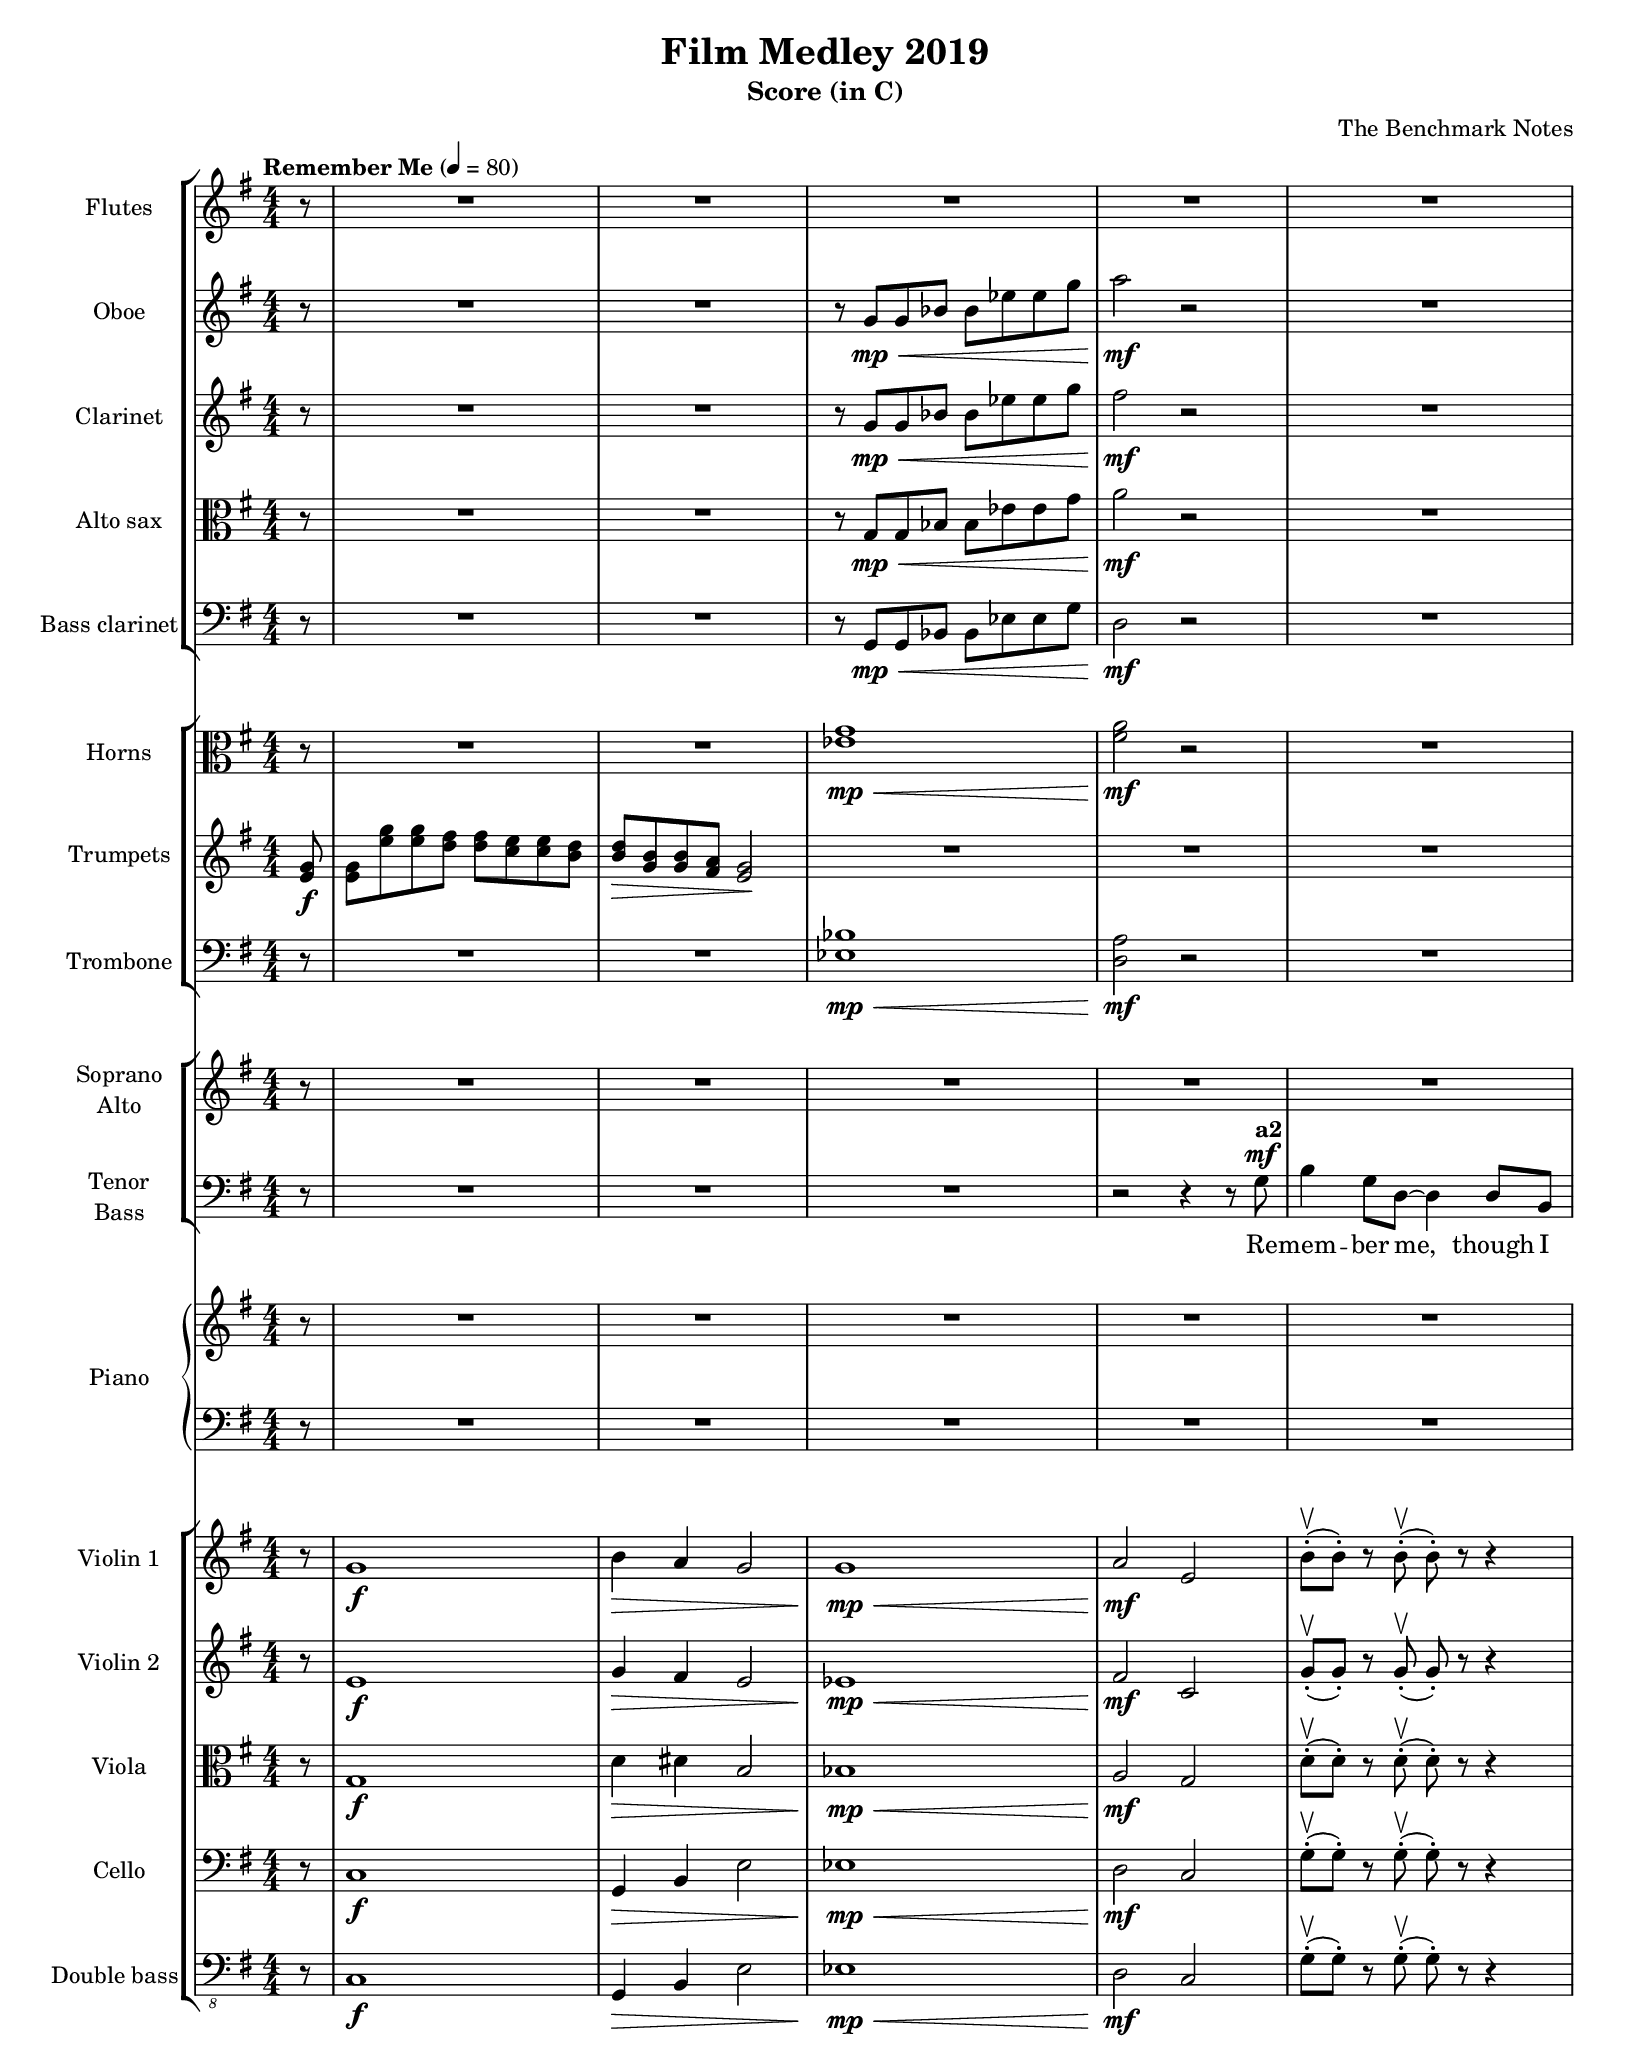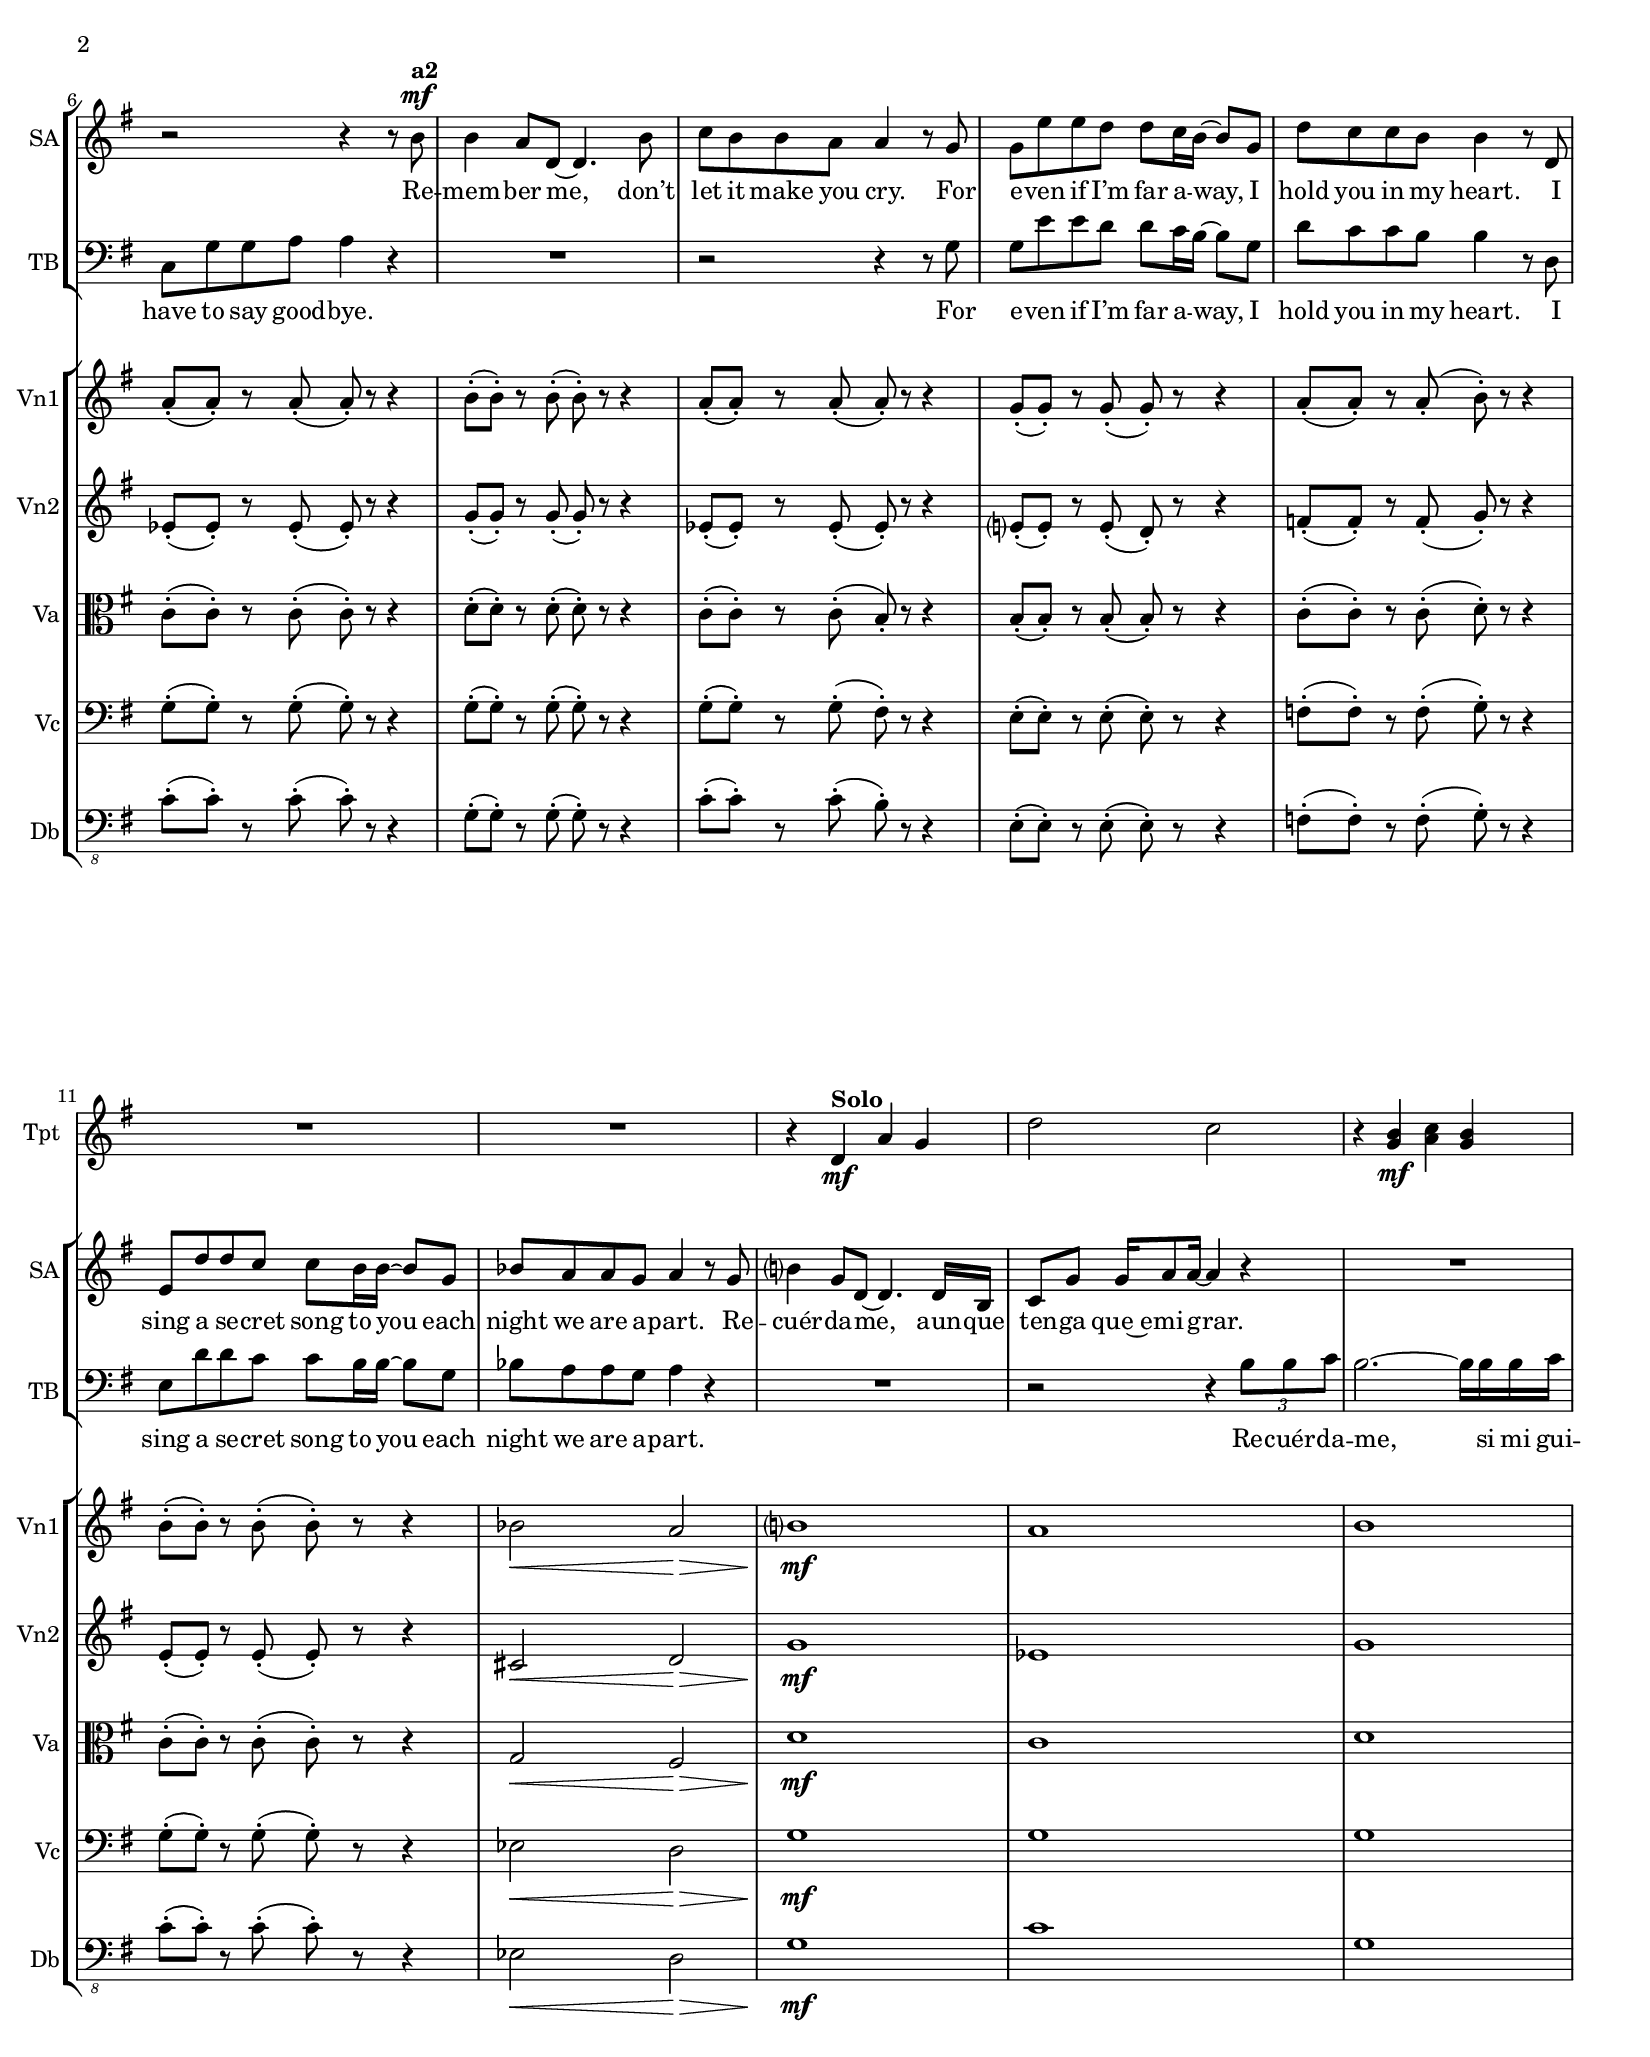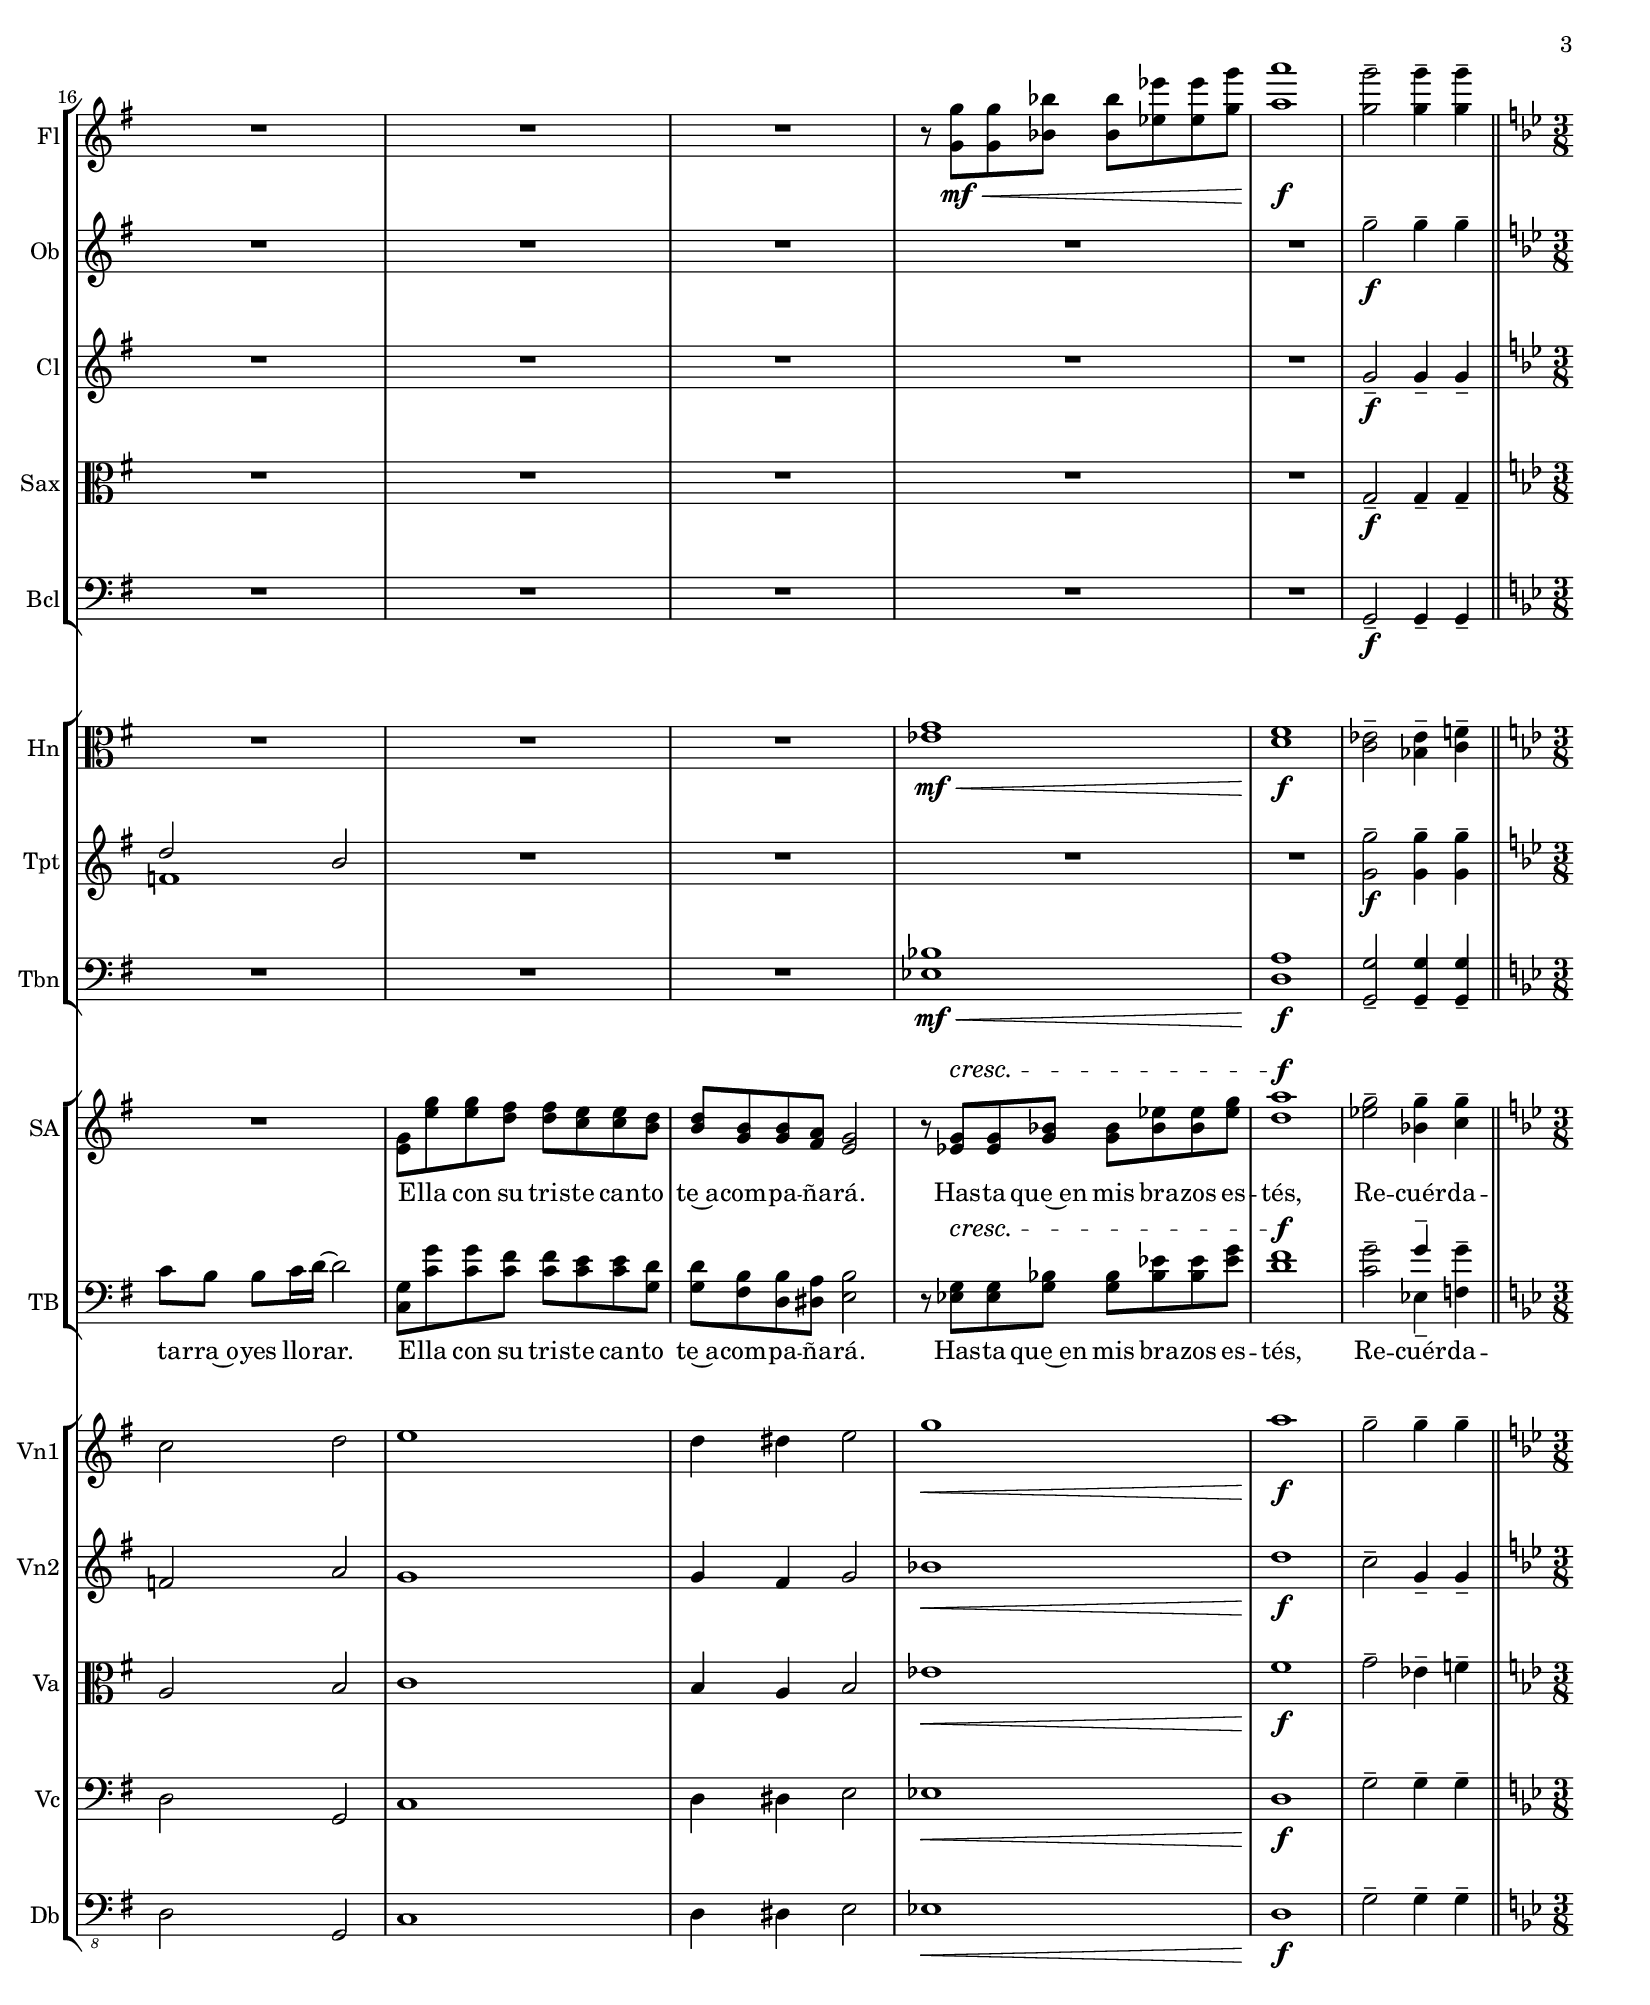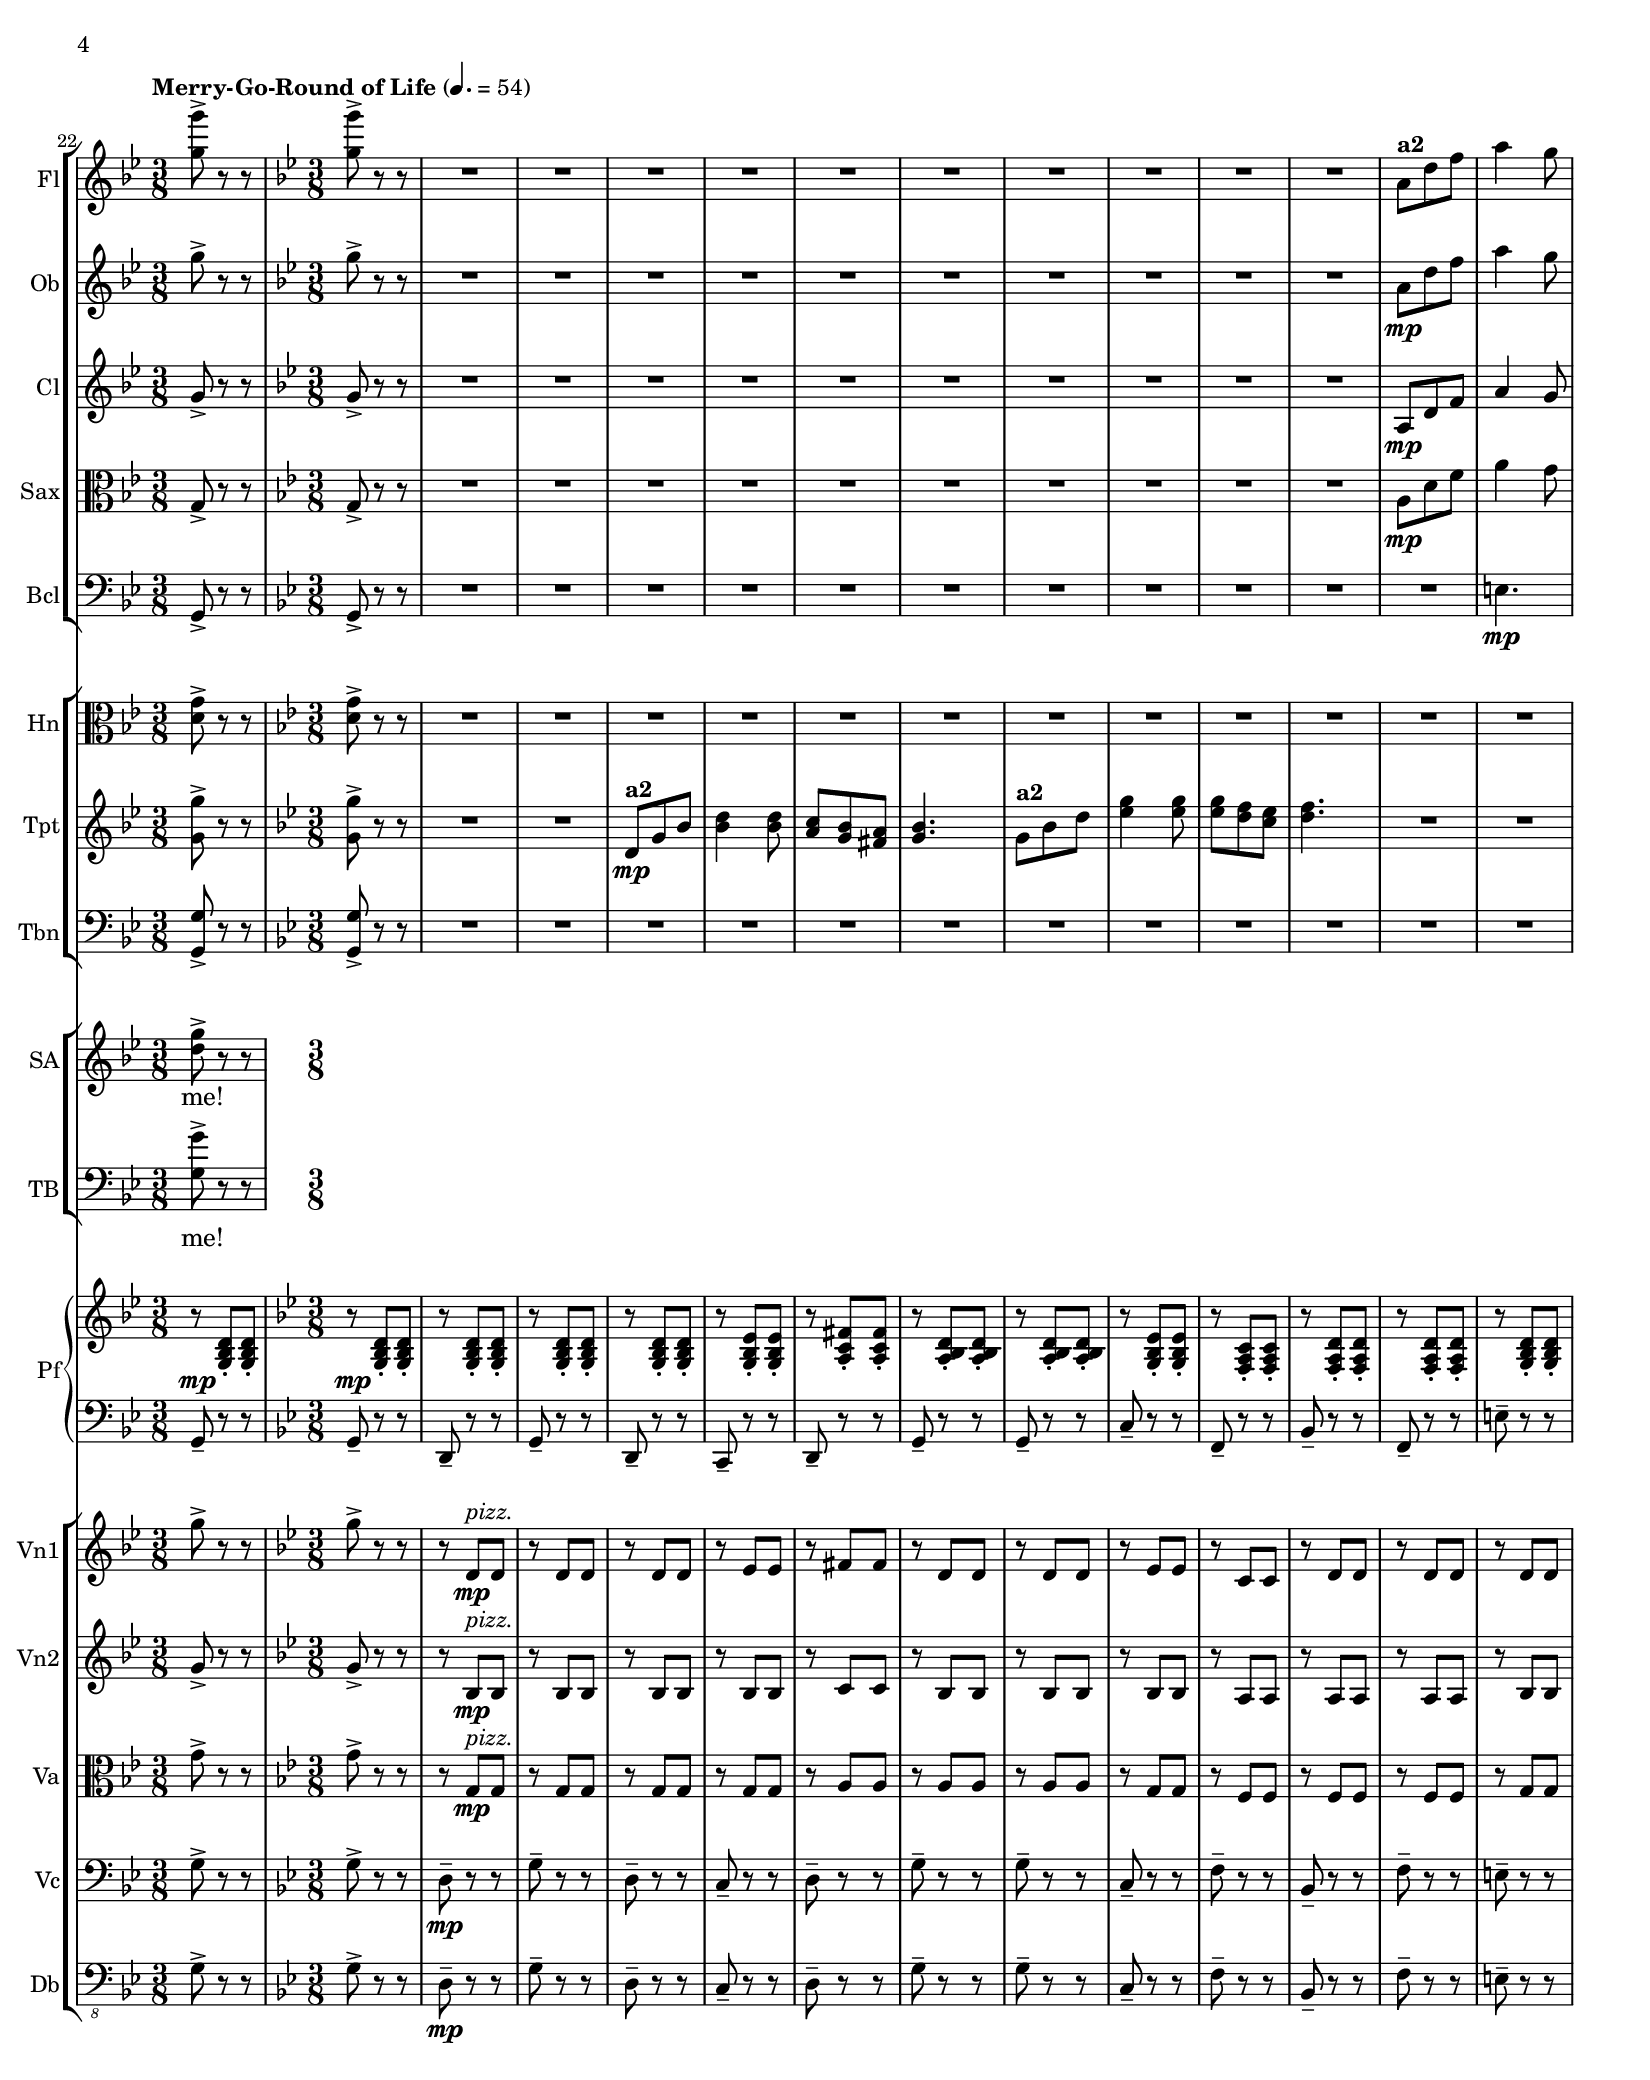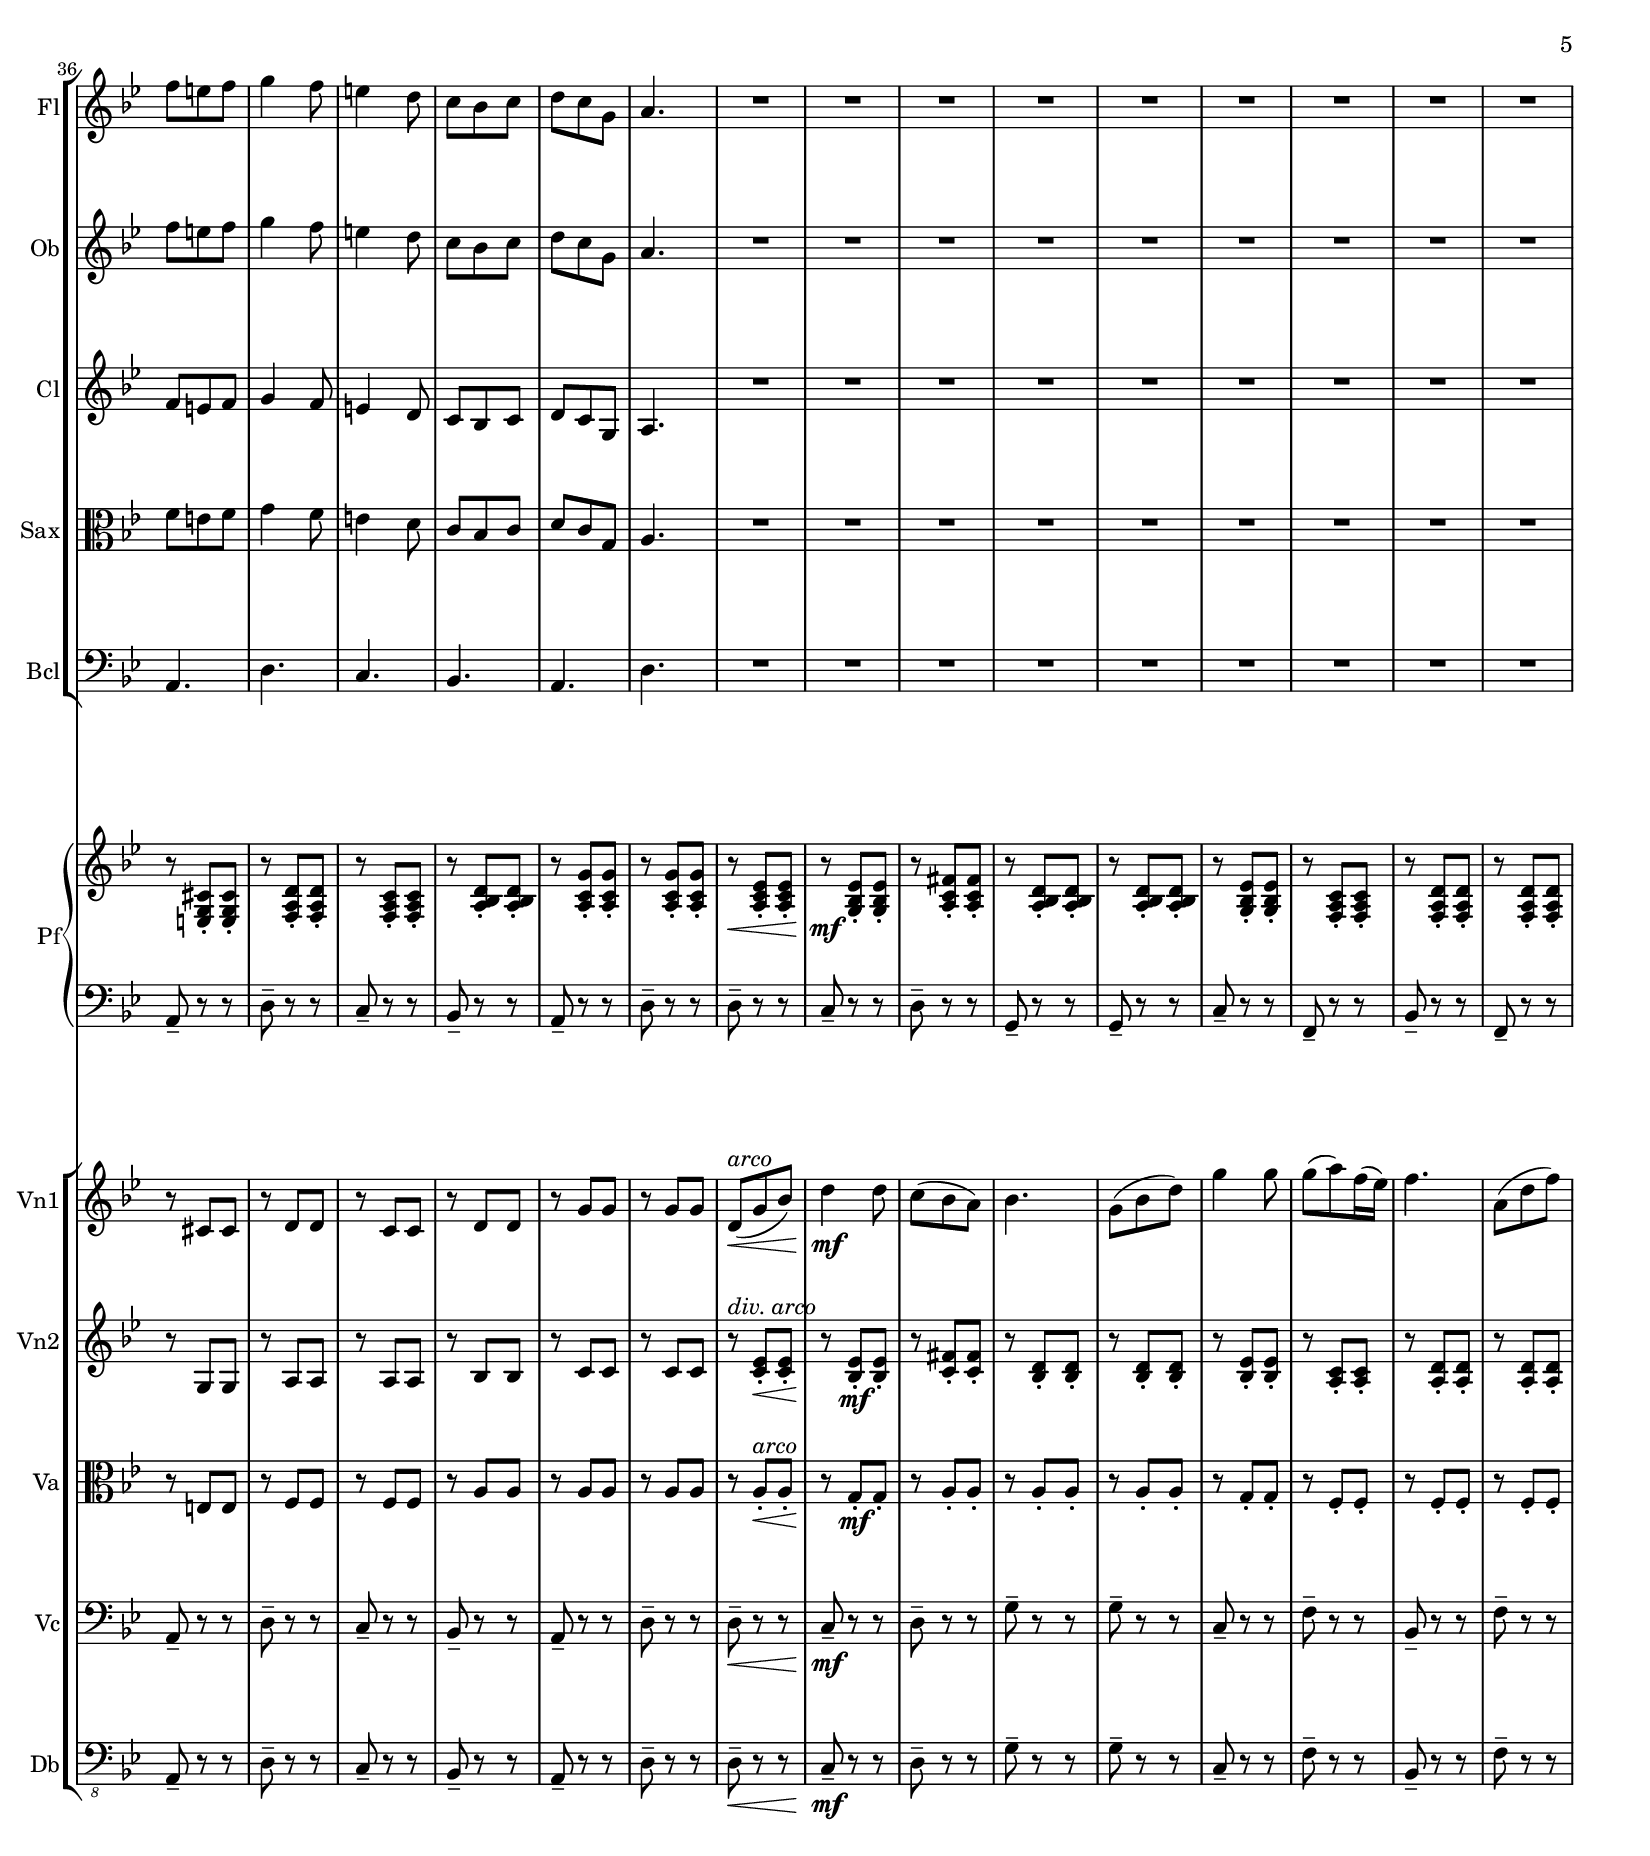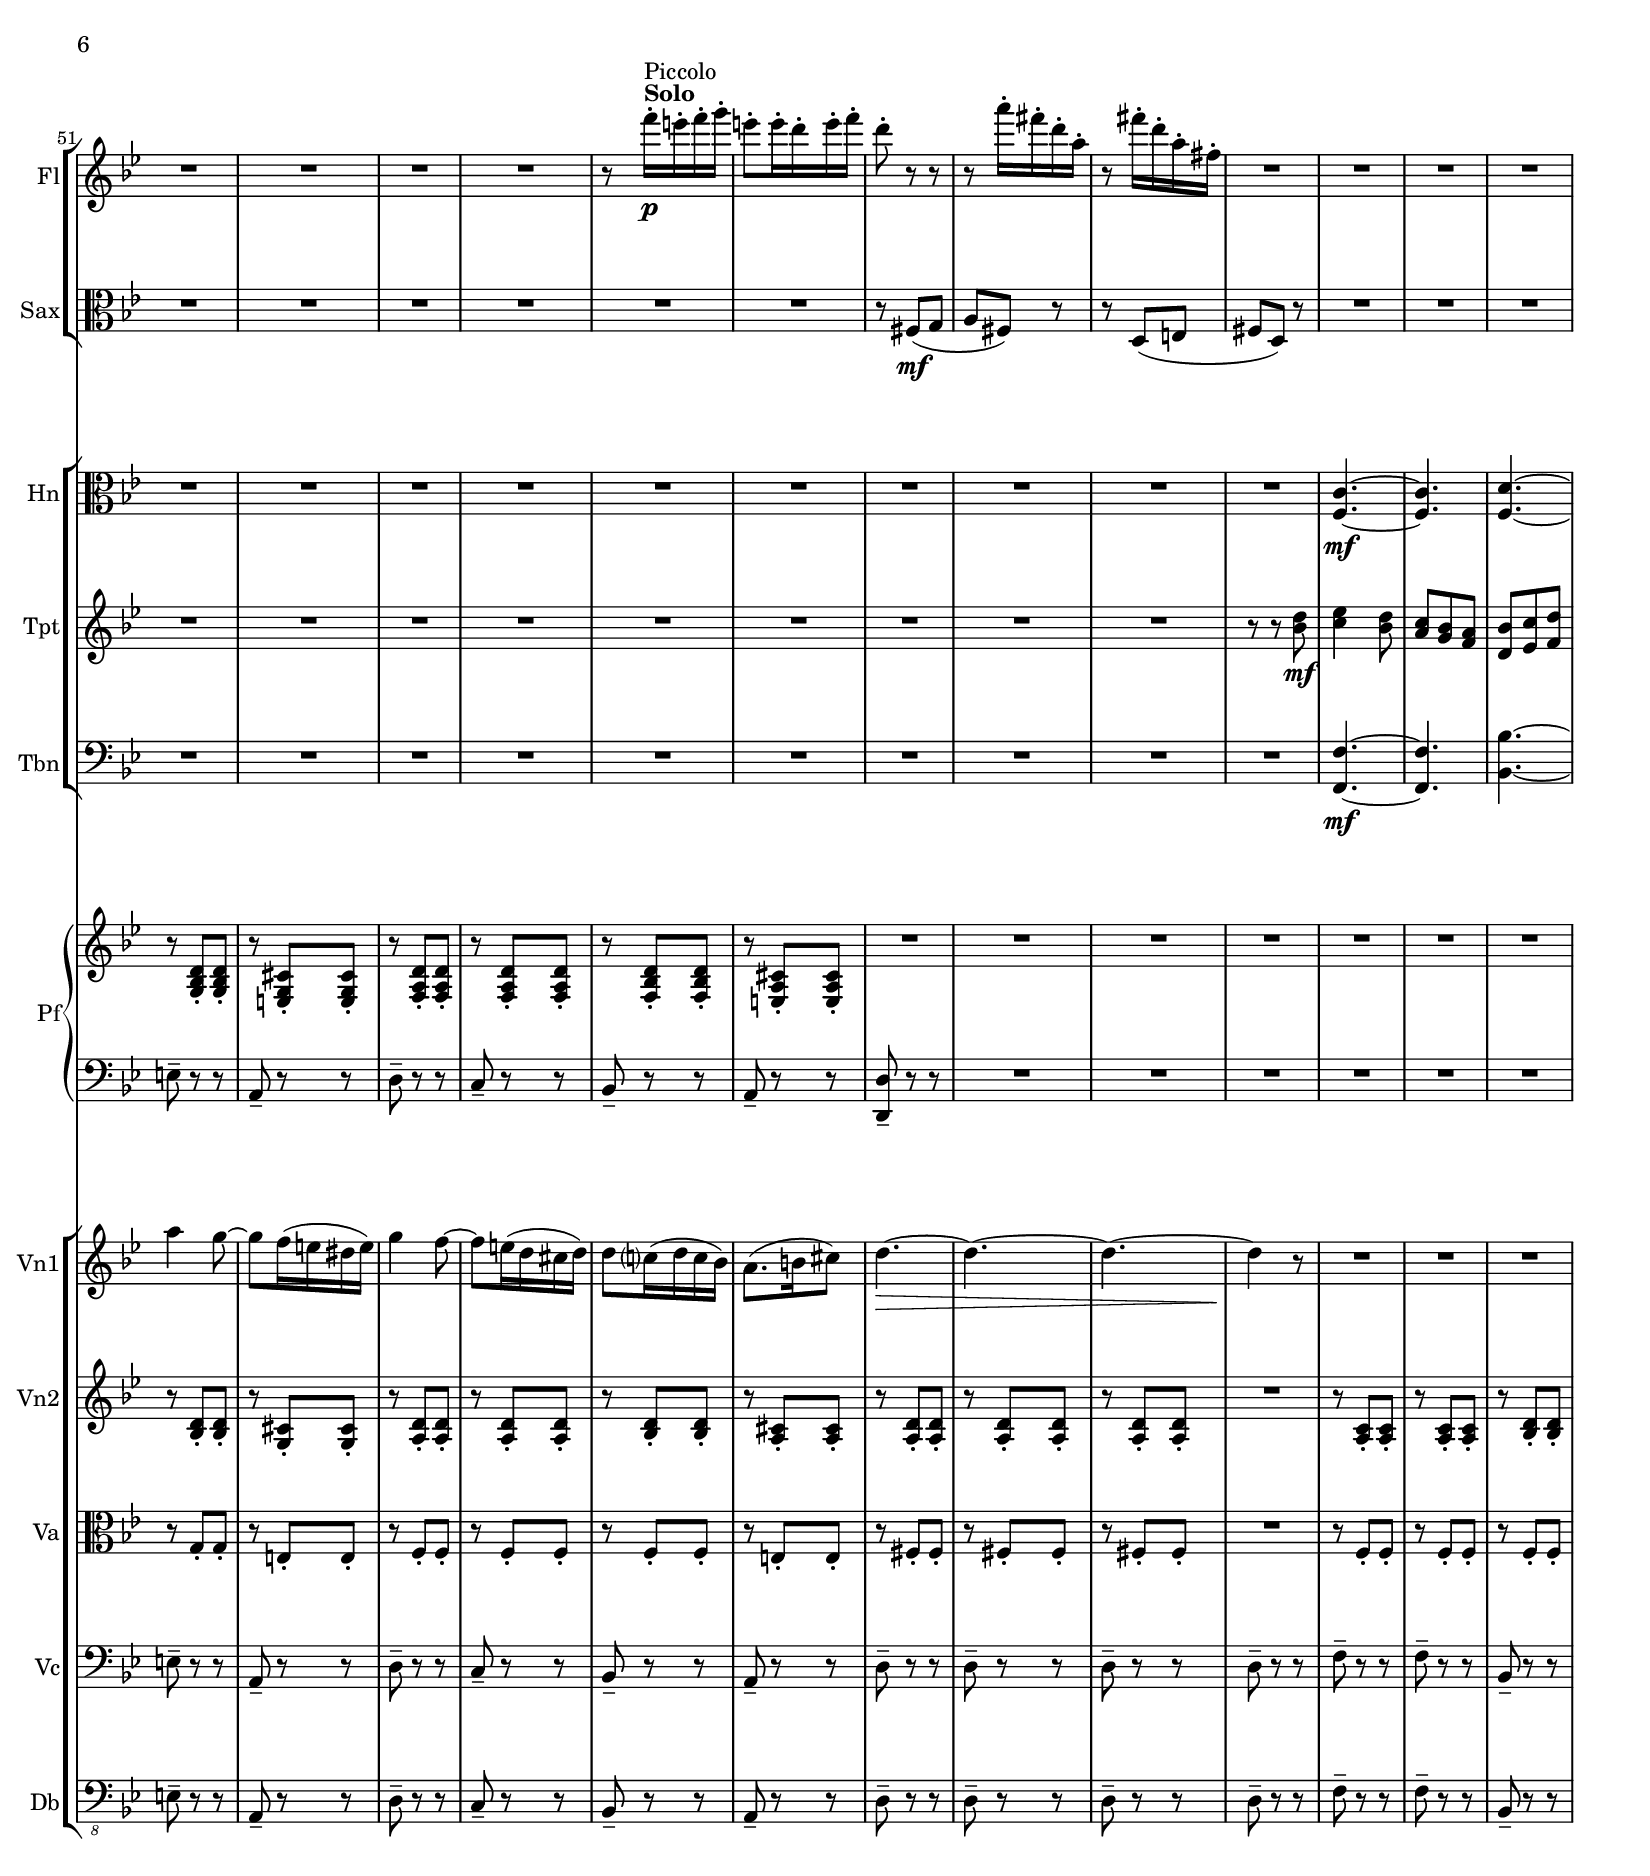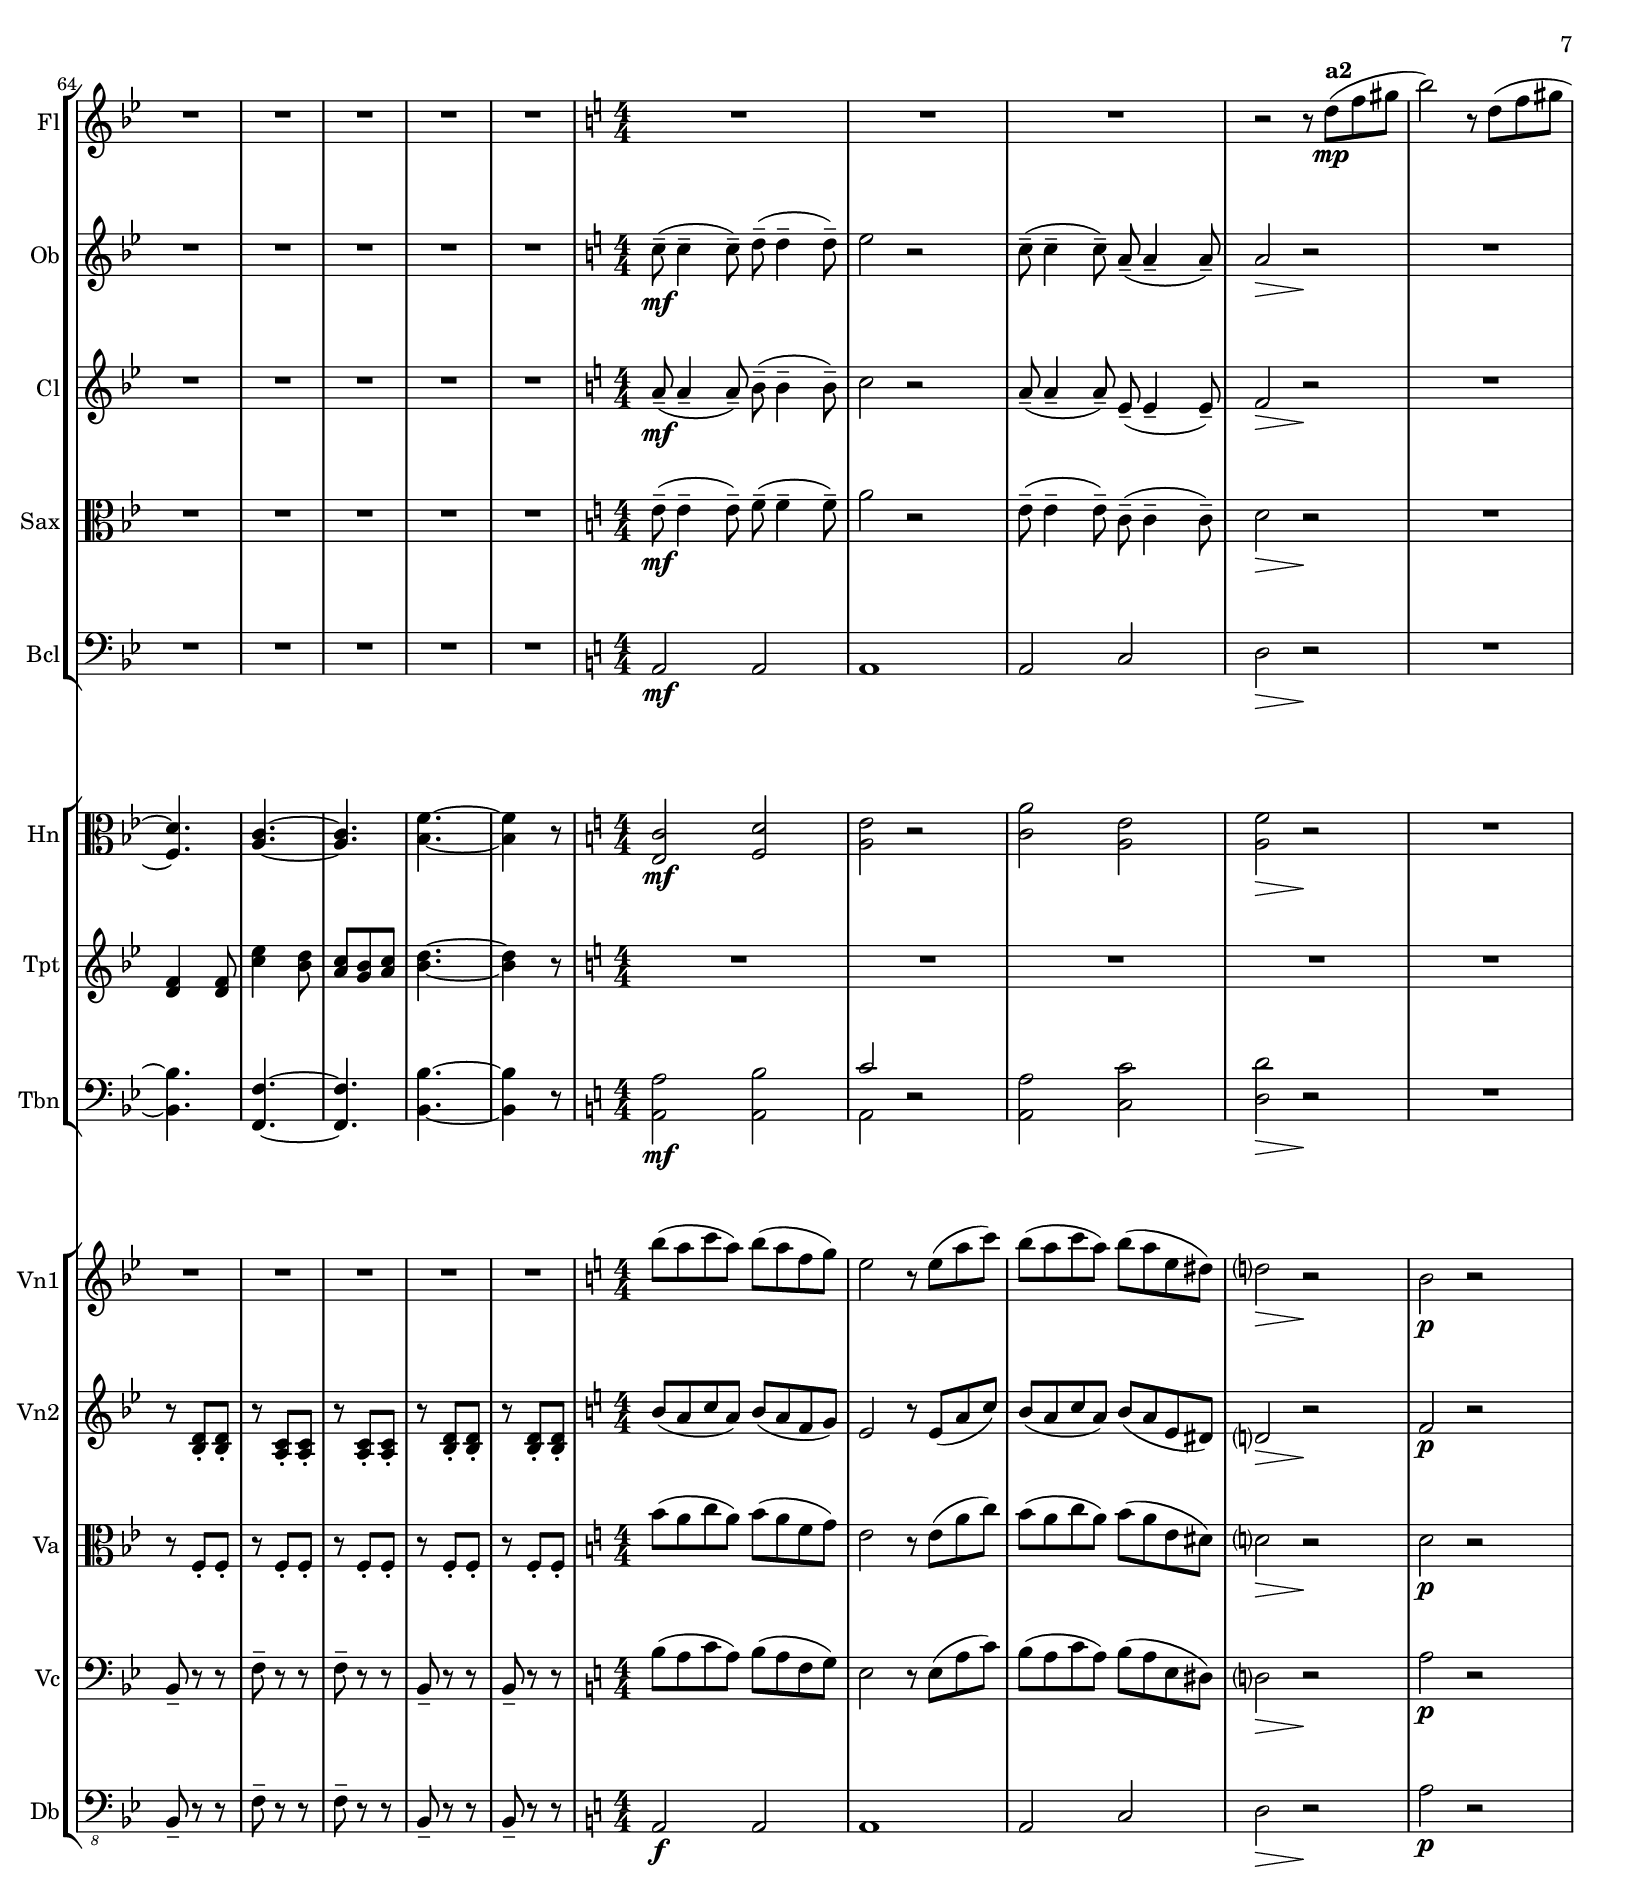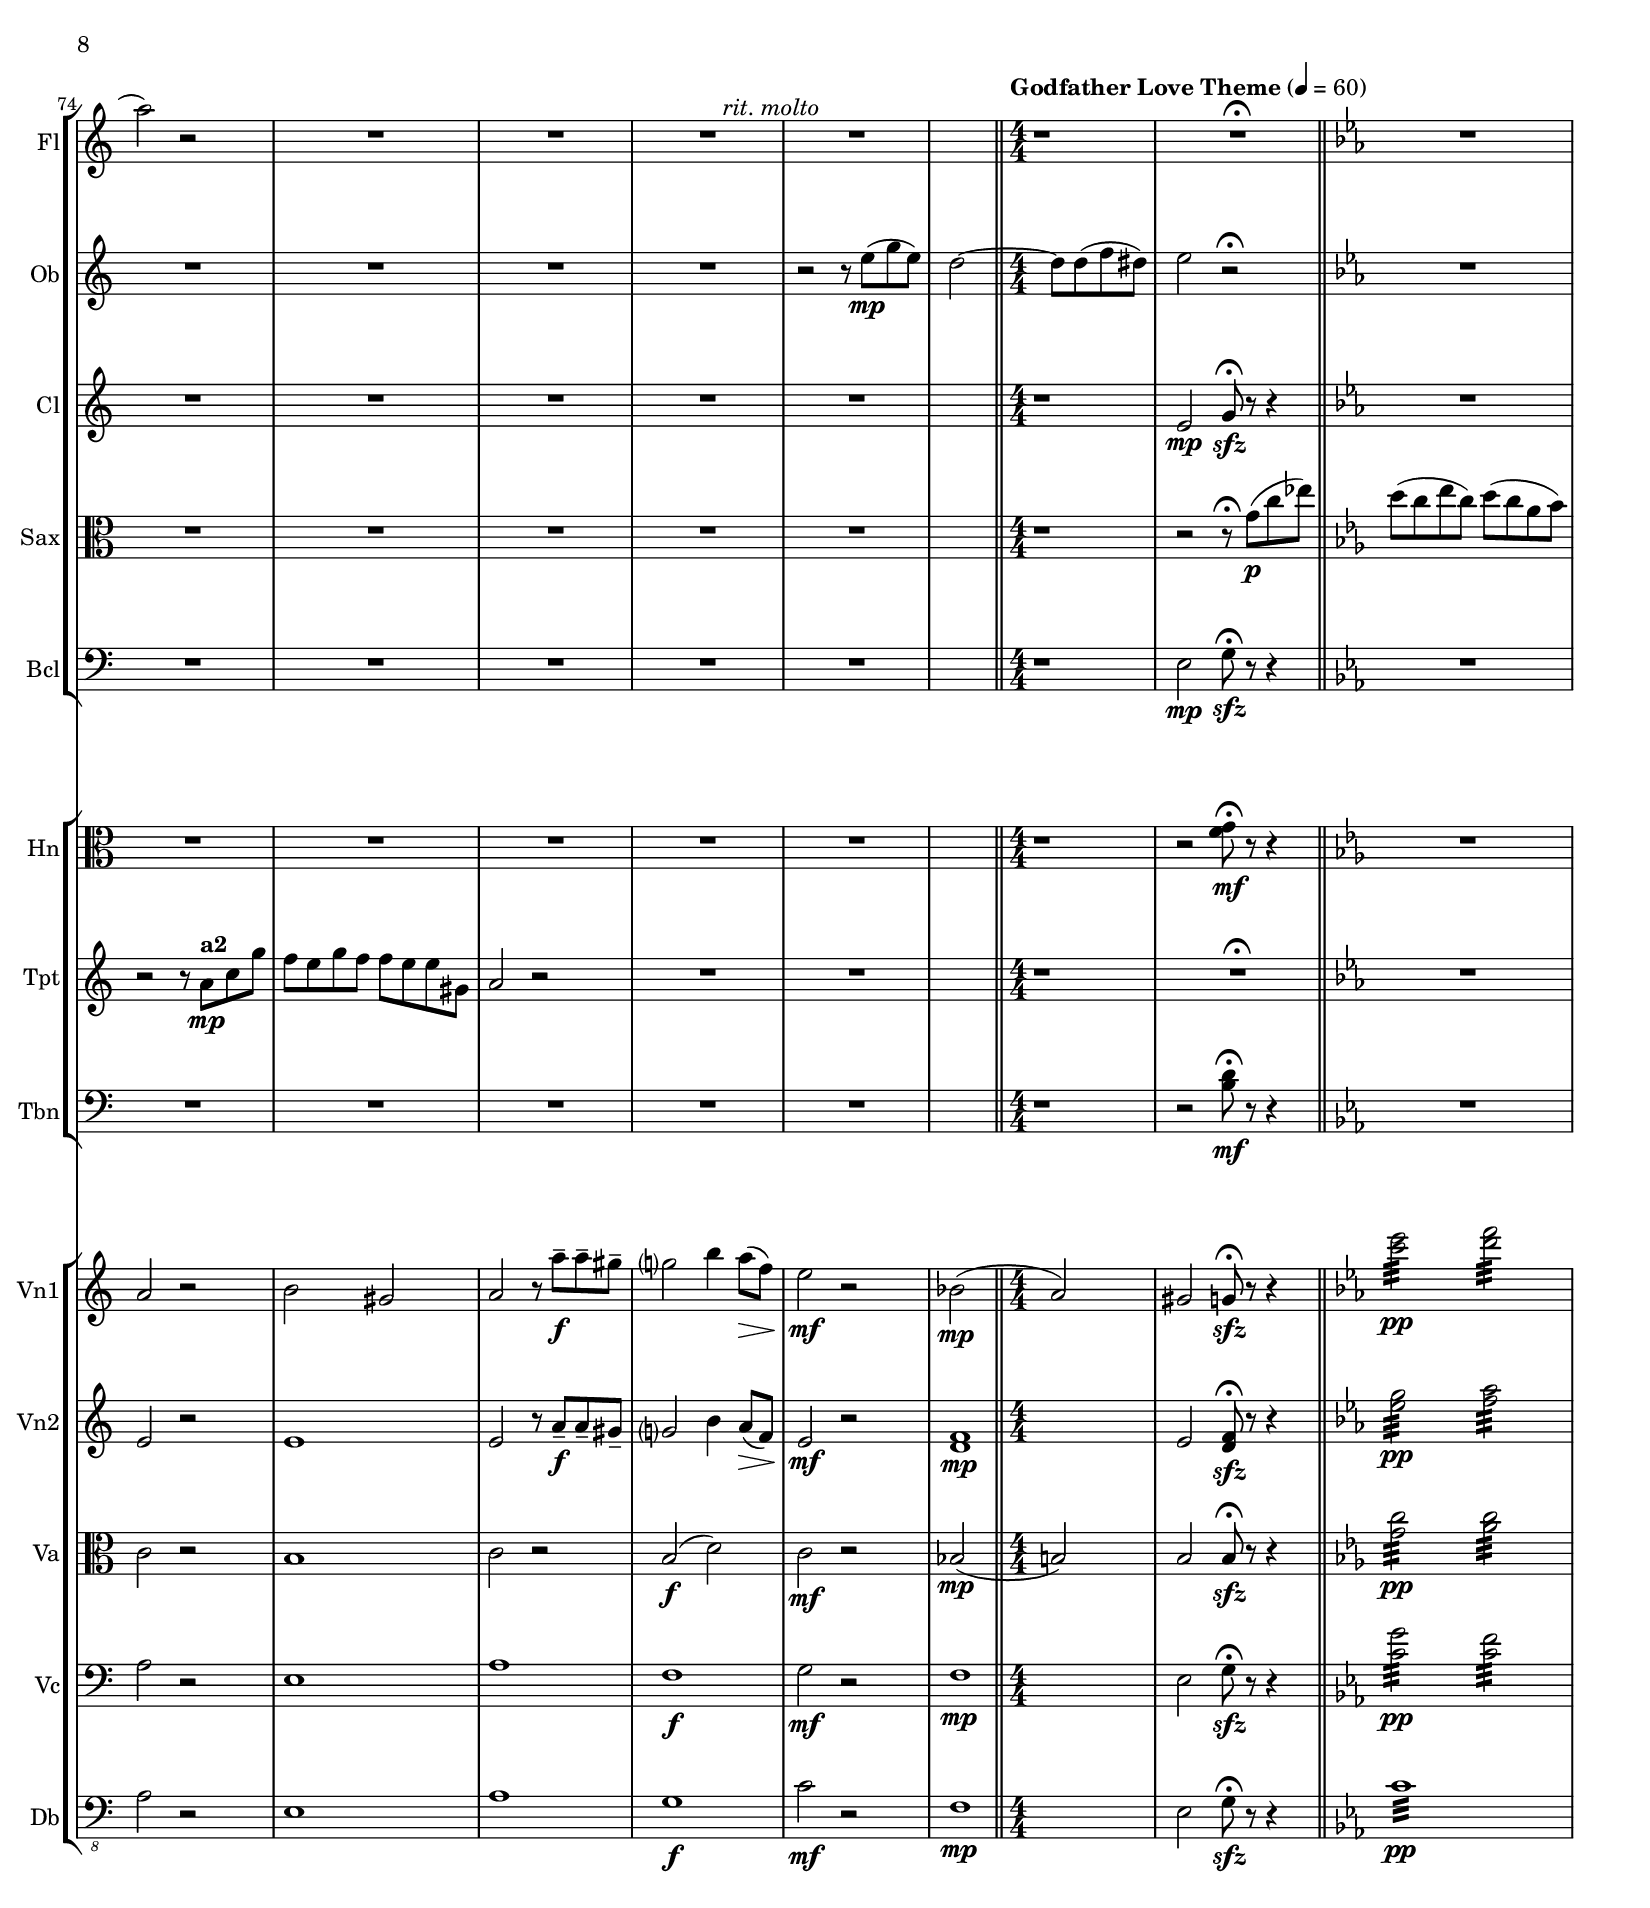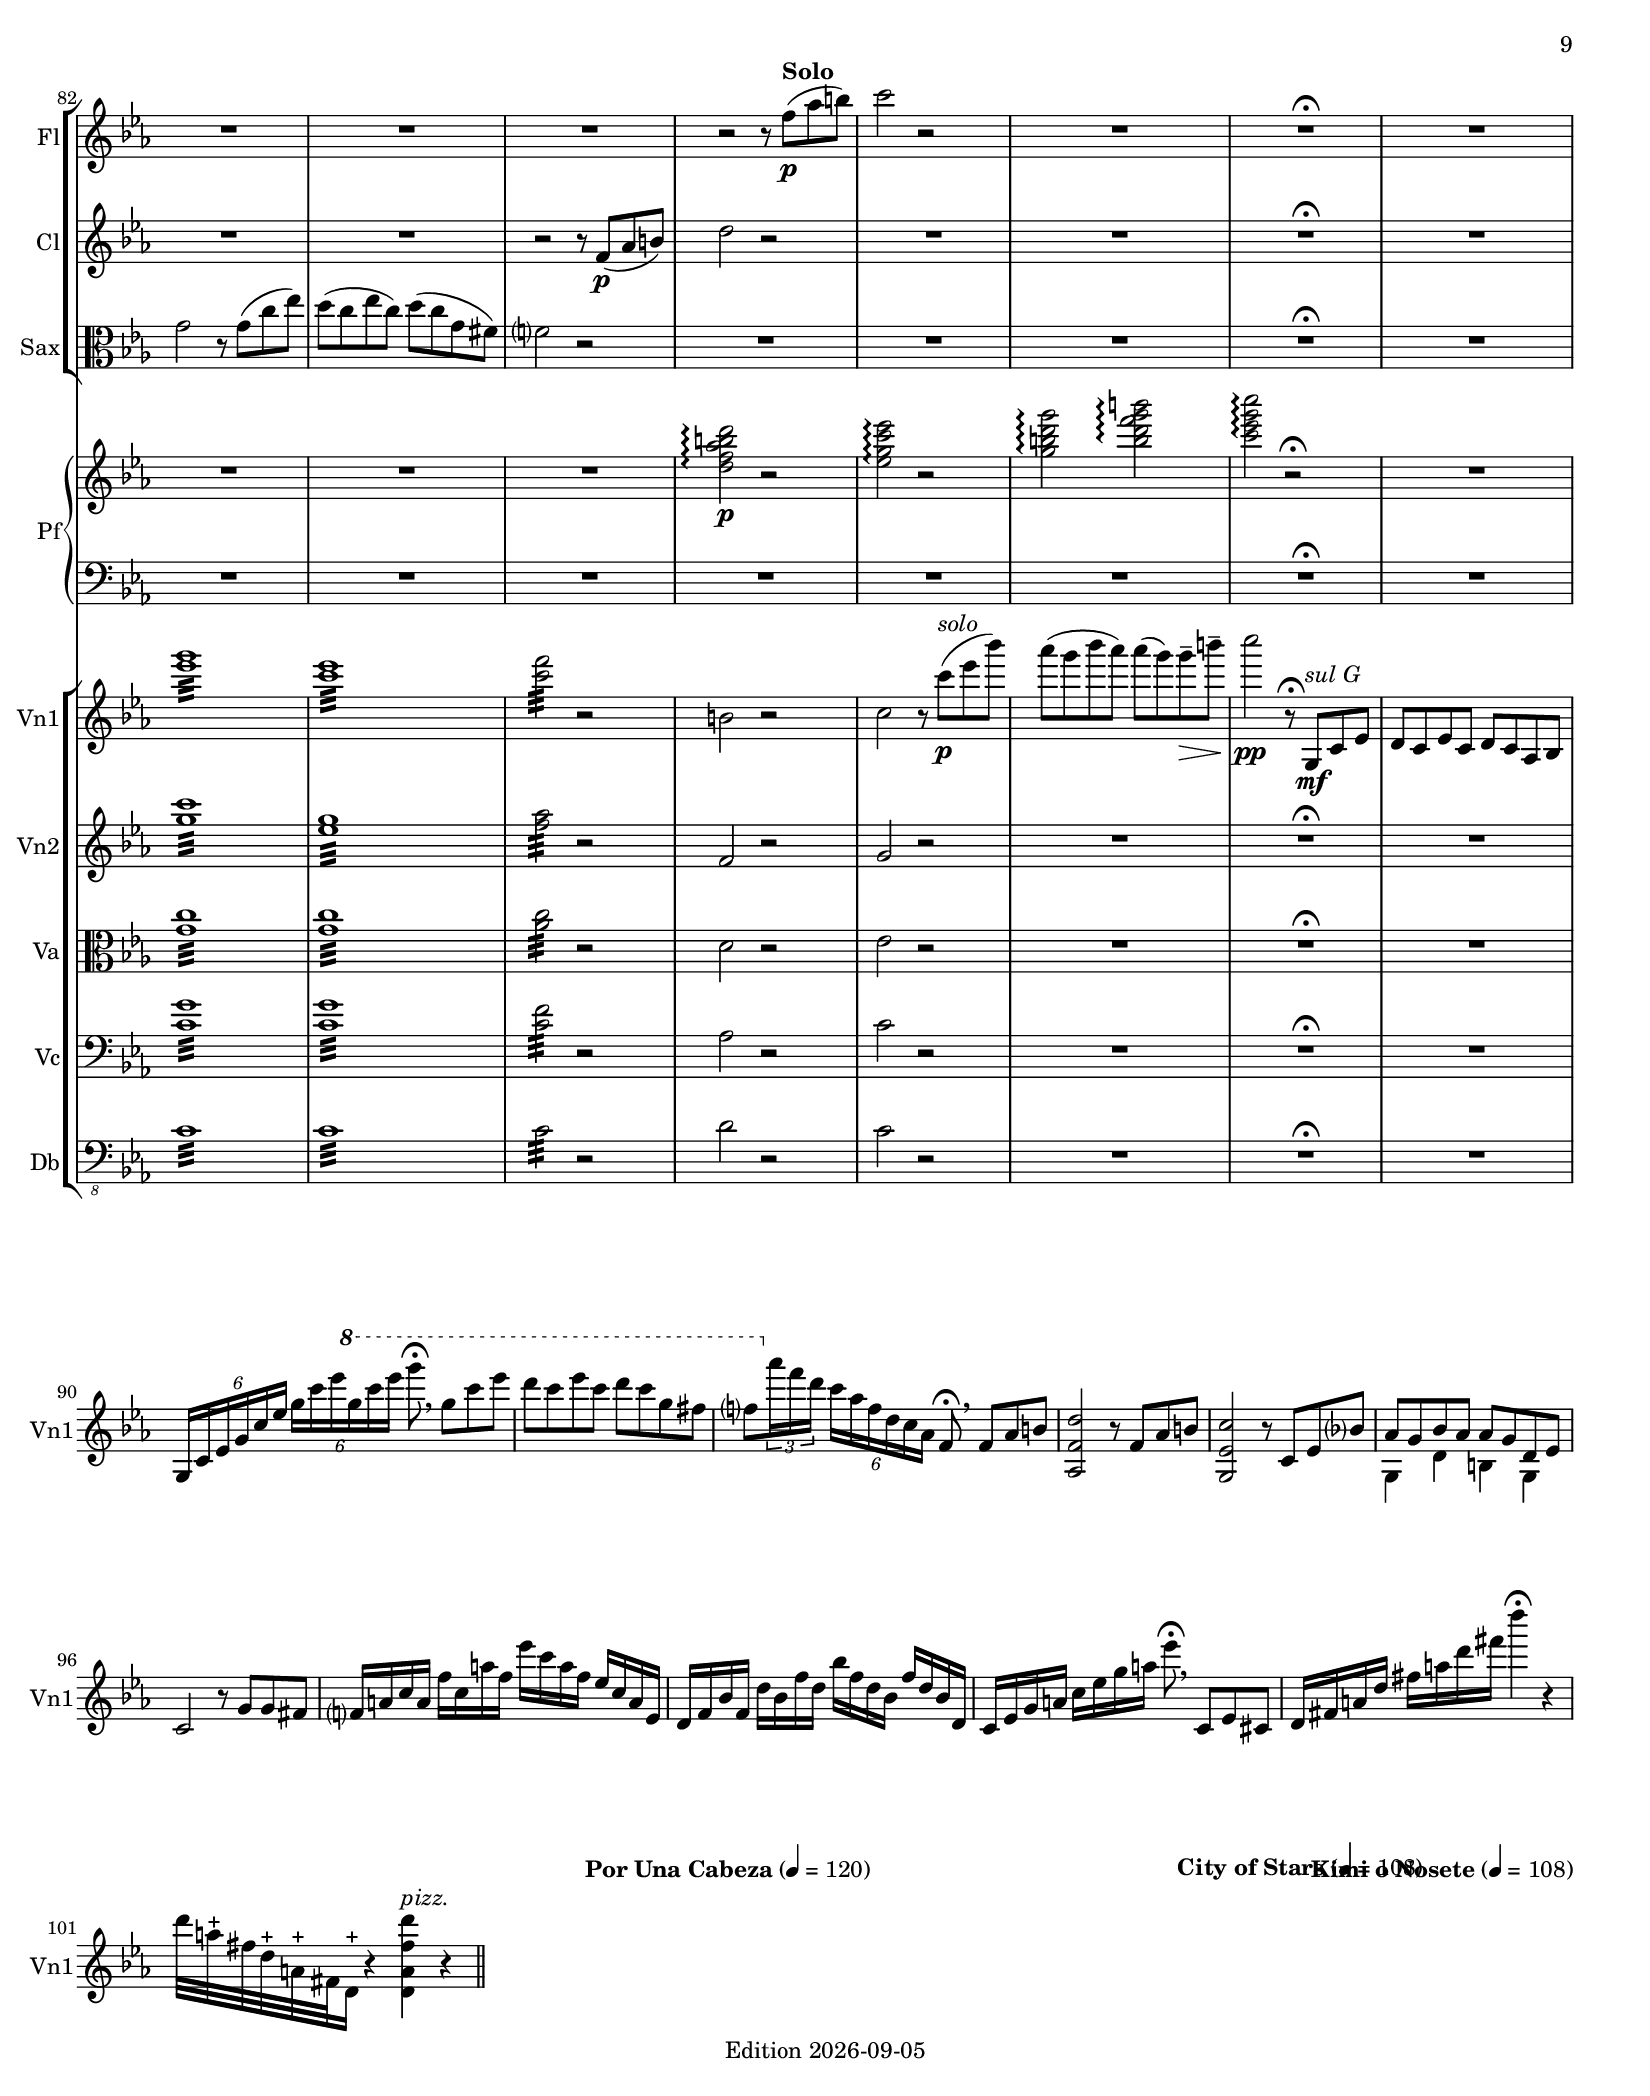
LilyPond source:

\version "2.18.2"
\include "header.ly"
\include "Tempo.ly"
\include "RememberMeNotes.ly"
\include "MerryGoRoundNotes.ly"
\include "GodfatherNotes.ly"

#(set! paper-alist (cons '("my size" . (cons (* 11 in) (* 14 in))) paper-alist))
#(set-default-paper-size "my size")

\header {
  subtitle = "Score (in C)"
}

\score {
  \layout{
    \context{
      \Staff \RemoveEmptyStaves
    }
  }
  <<
    \new StaffGroup <<
      \new Staff \with { instrumentName = #"Flutes" shortInstrumentName = #"Fl" } {
        \clef treble
        \numericTimeSignature
        \accidentalStyle modern-cautionary
        \compressFullBarRests
        <<
          \partcombine
          \removeWithTag #'single {
            \RememberMeFluteOne
            \MerryGoRoundFluteOne
            \GodfatherFluteOne
          }
          \removeWithTag #'single {
            \RememberMeFluteTwo
            \MerryGoRoundFluteTwo
            \GodfatherFluteTwo
          }
          \Tempo
        >>
      }
      \new Staff \with { instrumentName = #"Oboe" shortInstrumentName = #"Ob" } {
        \clef treble
        \numericTimeSignature
        \accidentalStyle modern-cautionary
        \compressFullBarRests
        \removeWithTag #'single {
          \RememberMeOboe
          \MerryGoRoundOboe
          \GodfatherOboe
        }
      }
      \new Staff \with { instrumentName = #"Clarinet" shortInstrumentName = #"Cl" } {
        \clef treble
        \numericTimeSignature
        \accidentalStyle modern-cautionary
        \compressFullBarRests
        \removeWithTag #'single {
          \RememberMeClarinet
          \MerryGoRoundClarinet
          \GodfatherClarinet
        }
      }
      \new Staff \with { instrumentName = #"Alto sax" shortInstrumentName = #"Sax" } {
        \clef alto
        \numericTimeSignature
        \accidentalStyle modern-cautionary
        \compressFullBarRests
        \removeWithTag #'single {
          \RememberMeSax
          \MerryGoRoundSax
          \GodfatherSax
        }
      }
      \new Staff \with { instrumentName = #"Bass clarinet" shortInstrumentName = #"Bcl" } {
        \clef bass
        \numericTimeSignature
        \accidentalStyle modern-cautionary
        \compressFullBarRests
        \removeWithTag #'single {
          \RememberMeBassClarinet
          \MerryGoRoundBassClarinet
          \GodfatherBassClarinet
        }
      }
    >>
    \new StaffGroup <<
      \new Staff \with { instrumentName = #"Horns" shortInstrumentName = #"Hn" } {
        \clef alto
        \numericTimeSignature
        \accidentalStyle modern-cautionary
        \compressFullBarRests
        \partcombine
        \removeWithTag #'single {
          \RememberMeHornOne
          \MerryGoRoundHornOne
          \GodfatherHornOne
        }
        \removeWithTag #'single {
          \RememberMeHornTwo
          \MerryGoRoundHornTwo
          \GodfatherHornTwo
        }
      }
      \new Staff \with { instrumentName = #"Trumpets" shortInstrumentName = #"Tpt" } {
        \clef treble
        \numericTimeSignature
        \accidentalStyle modern-cautionary
        \compressFullBarRests
        \partcombine
        \removeWithTag #'single {
          \RememberMeTrumpetOne
          \MerryGoRoundTrumpetOne
          \GodfatherTrumpetOne
        }
        \removeWithTag #'single {
          \RememberMeTrumpetTwo
          \MerryGoRoundTrumpetTwo
          \GodfatherTrumpetTwo
        }
      }
      \new Staff \with { instrumentName = #"Trombone" shortInstrumentName = #"Tbn" } {
        \clef bass
        \numericTimeSignature
        \accidentalStyle modern-cautionary
        \compressFullBarRests
        \partcombine
        \removeWithTag #'single {
          \RememberMeTromboneOne
          \MerryGoRoundTromboneOne
          \GodfatherTromboneOne
        }
        \removeWithTag #'single {
          \RememberMeTromboneTwo
          \MerryGoRoundTromboneTwo
          \GodfatherTromboneTwo
        }
      }
    >>
    \new StaffGroup <<
      \new Staff \with { instrumentName = \markup{ \center-column{ "Soprano" \line { "Alto" } } } shortInstrumentName = #"SA" } {
        \clef treble
        \numericTimeSignature
        \accidentalStyle modern-cautionary
        \compressFullBarRests
        <<
          \new Voice \partcombine \RememberMeSoprano \RememberMeAlto
          \new NullVoice = "alignerSA" \RememberMeSoprano
        >>
      }
      \new Lyrics \lyricsto "alignerSA" \RememberMeSALyrics
      \new Staff \with { instrumentName = \markup{ \center-column{ "Tenor" \line { "Bass" } } } shortInstrumentName = #"TB" } {
        \clef bass
        \numericTimeSignature
        \accidentalStyle modern-cautionary
        \compressFullBarRests
        <<
          \new Voice \partcombine \RememberMeTenor \RememberMeBass
          \new NullVoice = "alignerTB" \RememberMeTenor
        >>
      }
      \new Lyrics \lyricsto "alignerTB" \RememberMeTBLyrics
    >>
    \new PianoStaff \with { instrumentName = #"Piano" shortInstrumentName = #"Pf" } <<
      \new Staff  {
        \clef treble
        \numericTimeSignature
        \accidentalStyle modern-cautionary
        \compressFullBarRests
        \removeWithTag #'single {
          \RememberMePianoRH
          \MerryGoRoundPianoRH
          \GodfatherPianoRH
        }
      }
      \new Staff {
        \clef bass
        \numericTimeSignature
        \accidentalStyle modern-cautionary
        \compressFullBarRests
        \removeWithTag #'single {
          \RememberMePianoLH
          \MerryGoRoundPianoLH
          \GodfatherPianoLH
        }
      }
    >>
    \new StaffGroup <<
      \new Staff \with { instrumentName = #"Violin 1" shortInstrumentName = #"Vn1" } {
        \clef treble
        \numericTimeSignature
        \accidentalStyle modern-cautionary
        \compressFullBarRests
        \removeWithTag #'single {
          \RememberMeViolinOne
          \MerryGoRoundViolinOne
          \GodfatherViolinOne
        }
      }
      \new Staff \with { instrumentName = #"Violin 2" shortInstrumentName = #"Vn2" } {
        \clef treble
        \numericTimeSignature
        \accidentalStyle modern-cautionary
        \compressFullBarRests
        \removeWithTag #'single {
          \RememberMeViolinTwo
          \MerryGoRoundViolinTwo
          \GodfatherViolinTwo
        }
      }
      \new Staff \with { instrumentName = #"Viola" shortInstrumentName = #"Va" } {
        \clef alto
        \numericTimeSignature
        \accidentalStyle modern-cautionary
        \compressFullBarRests
        \removeWithTag #'single {
          \RememberMeViola
          \MerryGoRoundViola
          \GodfatherViola
        }
      }
      \new Staff \with { instrumentName = #"Cello" shortInstrumentName = #"Vc" } {
        \clef bass
        \numericTimeSignature
        \accidentalStyle modern-cautionary
        \compressFullBarRests
        \removeWithTag #'single {
          \RememberMeCello
          \MerryGoRoundCello
          \GodfatherCello
        }
      }
      \new Staff \with { instrumentName = #"Double bass" shortInstrumentName = #"Db" } {
        \clef "bass_8"
        \numericTimeSignature
        \accidentalStyle modern-cautionary
        \compressFullBarRests
        \removeWithTag #'single {
          \RememberMeDoubleBass
          \MerryGoRoundDoubleBass
          \GodfatherDoubleBass
        }
      }
    >>
  >>
}